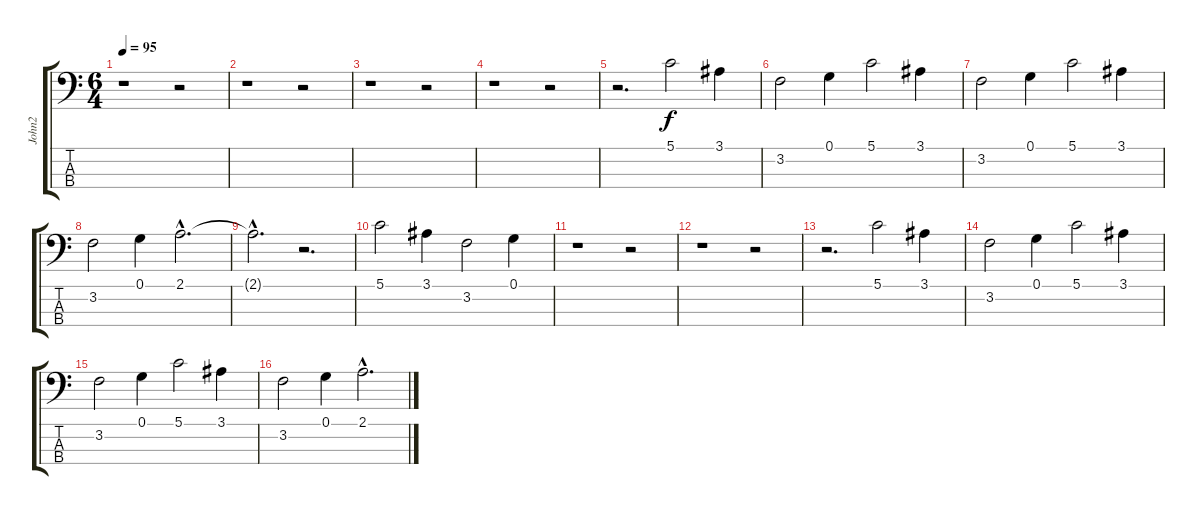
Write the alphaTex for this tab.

\track ("John2" "John2") {instrument acousticbass}
\staff {score tabs}
\tuning (G2 D2 A1 E1) {hide}
\ts (6 4)
\tempo 95
\clef f4
\ks c
r.1{dy f} r.2 |
r.1 r.2 |
r.1 r.2 |
r.1 r.2 |
r.2{d} 5.1.2 3.1.4 |
3.2.2 0.1.4 5.1.2 3.1.4 |
3.2.2 0.1.4 5.1.2 3.1.4 |
3.2.2 0.1.4 2.1{hac}.2{d} |
2.1{hac t}.2{d} r.2{d} |
5.1.2 3.1.4 3.2.2 0.1.4 |
r.1 r.2 |
r.1 r.2 |
r.2{d} 5.1.2 3.1.4 |
3.2.2 0.1.4 5.1.2 3.1.4 |
3.2.2 0.1.4 5.1.2 3.1.4 |
3.2.2 0.1.4 2.1{hac}.2{d}
